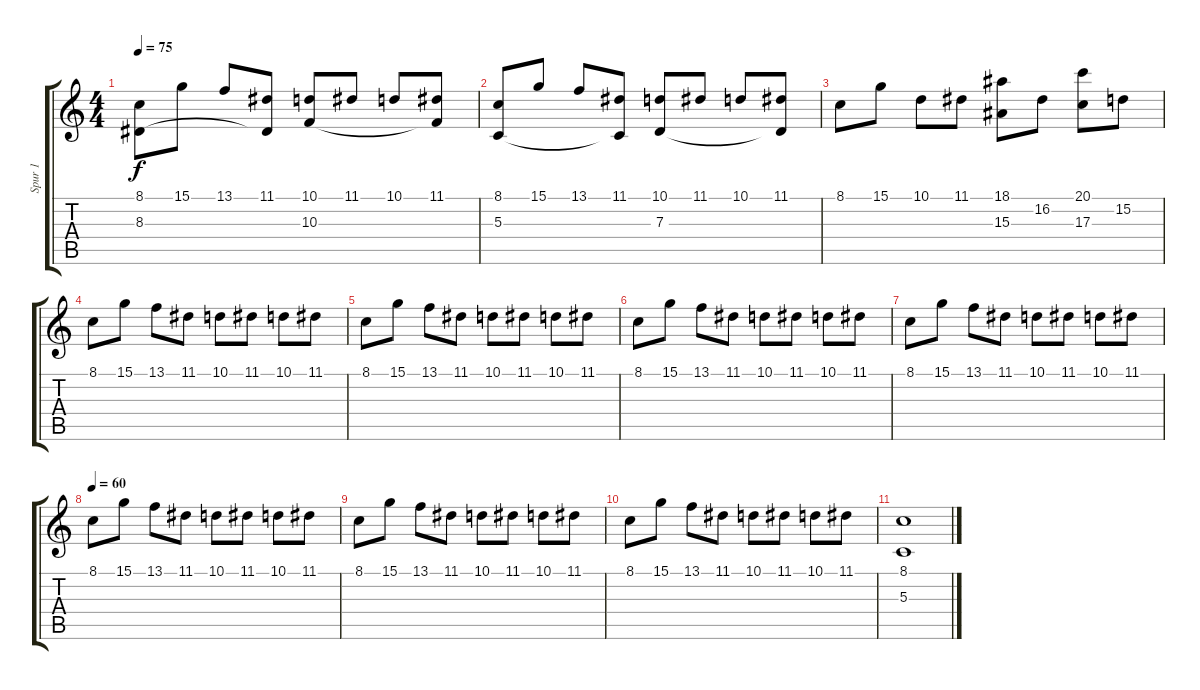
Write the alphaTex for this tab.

\track ("Spur 1" "Spur 1") {instrument acousticgrandpiano}
\staff {score tabs}
\tuning (E4 B3 G3 D3 A2 E2) {hide}
\ts (4 4)
\tempo 75
\clef g2
\ks c
(8.1 8.3).8{dy f} 15.1.8 13.1.8 (11.1 8.3{t}).8 (10.1 10.3).8 11.1.8 10.1.8 (11.1 10.3{t}).8 |
(8.1 5.3).8 15.1.8 13.1.8 (11.1 5.3{t}).8 (10.1 7.3).8 11.1.8 10.1.8 (11.1 7.3{t}).8 |
8.1.8 15.1.8 10.1.8 11.1.8 (18.1 15.3).8 16.2.8 (20.1 17.3).8 15.2.8 |
8.1.8 15.1.8 13.1.8 11.1.8 10.1.8 11.1.8 10.1.8 11.1.8 |
8.1.8 15.1.8 13.1.8 11.1.8 10.1.8 11.1.8 10.1.8 11.1.8 |
8.1.8 15.1.8 13.1.8 11.1.8 10.1.8 11.1.8 10.1.8 11.1.8 |
8.1.8 15.1.8 13.1.8 11.1.8 10.1.8 11.1.8 10.1.8 11.1.8 |
\tempo 60
8.1.8 15.1.8 13.1.8 11.1.8 10.1.8 11.1.8 10.1.8 11.1.8 |
8.1.8 15.1.8 13.1.8 11.1.8 10.1.8 11.1.8 10.1.8 11.1.8 |
8.1.8 15.1.8 13.1.8 11.1.8 10.1.8 11.1.8 10.1.8 11.1.8 |
(8.1 5.3).1
